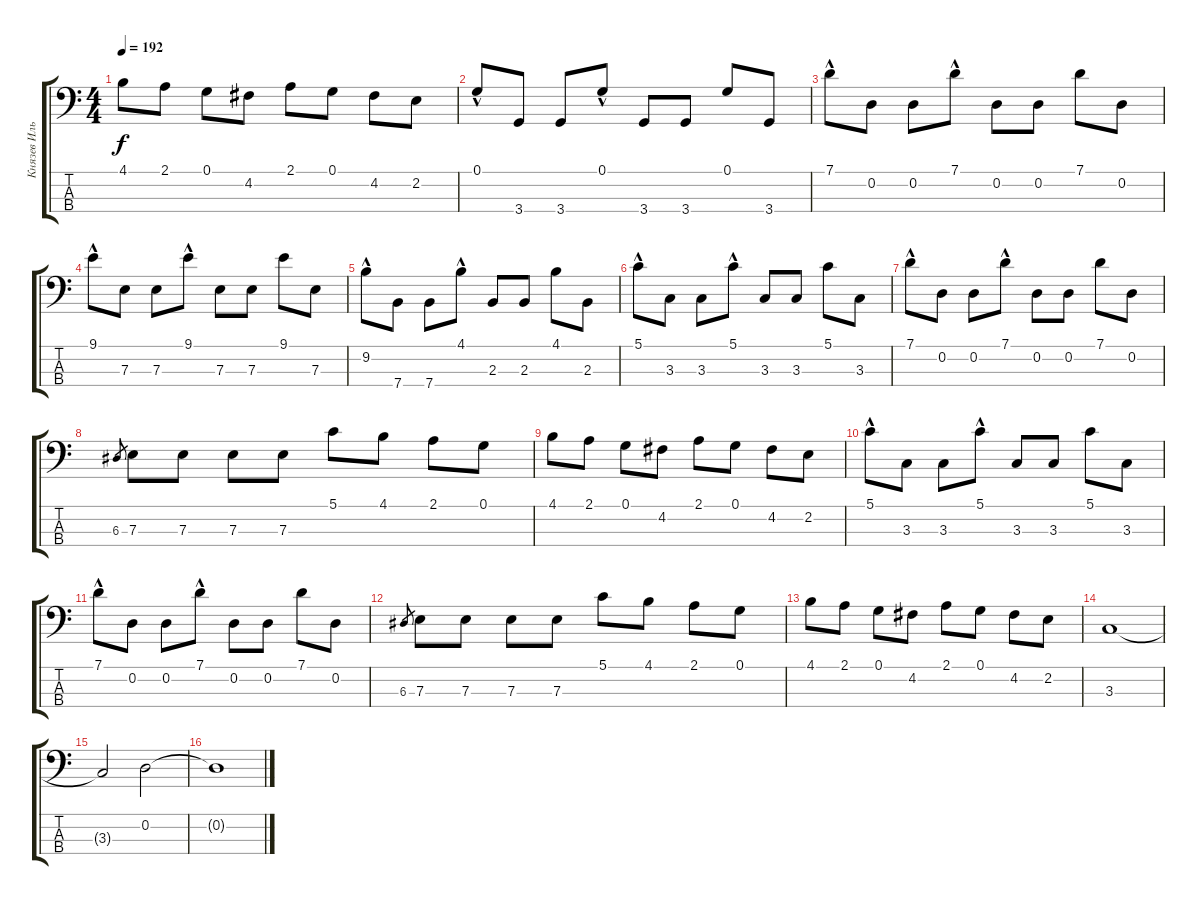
\track ("Князев Илья" "Князев Иль") {instrument electricbasspick}
\staff {score tabs}
\tuning (G2 D2 A1 E1) {hide}
\ts (4 4)
\tempo 192
\clef f4
\ks c
4.1.8{dy f} 2.1.8 0.1.8 4.2.8 2.1.8 0.1.8 4.2.8 2.2.8 |
0.1{hac}.8 3.4.8 3.4.8 0.1{hac}.8 3.4.8 3.4.8 0.1.8 3.4.8 |
7.1{hac}.8 0.2.8 0.2.8 7.1{hac}.8 0.2.8 0.2.8 7.1.8 0.2.8 |
9.1{hac}.8 7.3.8 7.3.8 9.1{hac}.8 7.3.8 7.3.8 9.1.8 7.3.8 |
9.2{hac}.8 7.4.8 7.4.8 4.1{hac}.8 2.3.8 2.3.8 4.1.8 2.3.8 |
5.1{hac}.8 3.3.8 3.3.8 5.1{hac}.8 3.3.8 3.3.8 5.1.8 3.3.8 |
7.1{hac}.8 0.2.8 0.2.8 7.1{hac}.8 0.2.8 0.2.8 7.1.8 0.2.8 |
6.3.8{gr} 7.3.8 7.3.8 7.3.8 7.3.8 5.1.8 4.1.8 2.1.8 0.1.8 |
4.1.8 2.1.8 0.1.8 4.2.8 2.1.8 0.1.8 4.2.8 2.2.8 |
5.1{hac}.8 3.3.8 3.3.8 5.1{hac}.8 3.3.8 3.3.8 5.1.8 3.3.8 |
7.1{hac}.8 0.2.8 0.2.8 7.1{hac}.8 0.2.8 0.2.8 7.1.8 0.2.8 |
6.3.8{gr} 7.3.8 7.3.8 7.3.8 7.3.8 5.1.8 4.1.8 2.1.8 0.1.8 |
4.1.8 2.1.8 0.1.8 4.2.8 2.1.8 0.1.8 4.2.8 2.2.8 |
3.3.1 |
3.3{t}.2 0.2.2 |
0.2{t}.1
